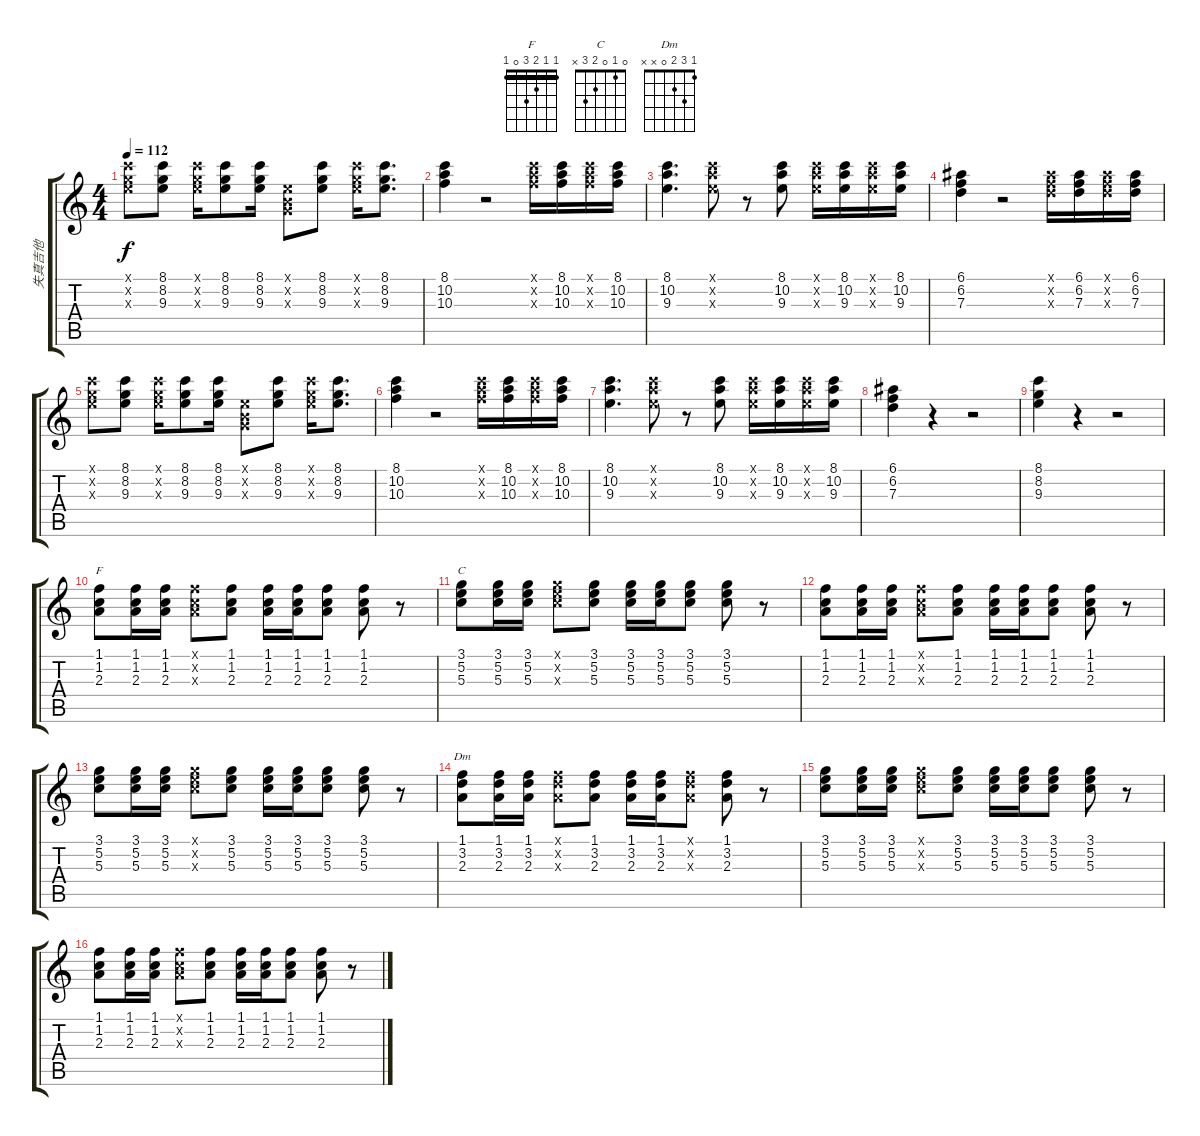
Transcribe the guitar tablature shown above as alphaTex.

\track ("失真吉他" "失真吉他") {instrument electricguitarclean}
\staff {score tabs}
\tuning (E4 B3 G3 D3 A2 E2) {hide}
\chord ("F" 1 1 2 3 0 1) {barre 1}
\chord ("C" 0 1 0 2 3 x)
\chord ("Dm" 1 3 2 0 x x)
\ts (4 4)
\tempo 112
\clef g2
\ks c
(8.1{x} 8.2{x} 9.3{x}).8{dy f} (8.1 8.2 9.3).8 (8.1{x} 8.2{x} 9.3{x}).16 (8.1 8.2 9.3).8 (8.1 8.2 9.3).16 (0.1{x} 0.2{x} 0.3{x}).8 (8.1 8.2 9.3).8 (8.1{x} 8.2{x} 9.3{x}).16 (8.1 8.2 9.3).8{d} |
(8.1 10.2 10.3).4 r.2 (8.1{x} 10.2{x} 10.3{x}).16 (8.1 10.2 10.3).16 (8.1{x} 10.2{x} 10.3{x}).16 (8.1 10.2 10.3).16 |
(8.1 10.2 9.3).4{d} (8.1{x} 10.2{x} 9.3{x}).8 r.8 (8.1 10.2 9.3).8 (8.1{x} 10.2{x} 9.3{x}).16 (8.1 10.2 9.3).16 (8.1{x} 10.2{x} 9.3{x}).16 (8.1 10.2 9.3).16 |
(6.1 6.2 7.3).4 r.2 (6.1{x} 6.2{x} 7.3{x}).16 (6.1 6.2 7.3).16 (6.1{x} 6.2{x} 7.3{x}).16 (6.1 6.2 7.3).16 |
(8.1{x} 8.2{x} 9.3{x}).8 (8.1 8.2 9.3).8 (8.1{x} 8.2{x} 9.3{x}).16 (8.1 8.2 9.3).8 (8.1 8.2 9.3).16 (0.1{x} 0.2{x} 0.3{x}).8 (8.1 8.2 9.3).8 (8.1{x} 8.2{x} 9.3{x}).16 (8.1 8.2 9.3).8{d} |
(8.1 10.2 10.3).4 r.2 (8.1{x} 10.2{x} 10.3{x}).16 (8.1 10.2 10.3).16 (8.1{x} 10.2{x} 10.3{x}).16 (8.1 10.2 10.3).16 |
(8.1 10.2 9.3).4{d} (8.1{x} 10.2{x} 9.3{x}).8 r.8 (8.1 10.2 9.3).8 (8.1{x} 10.2{x} 9.3{x}).16 (8.1 10.2 9.3).16 (8.1{x} 10.2{x} 9.3{x}).16 (8.1 10.2 9.3).16 |
(6.1 6.2 7.3).4 r.4 r.2 |
(8.1 8.2 9.3).4 r.4 r.2 |
(1.1 1.2 2.3).8{ch "F"} (1.1 1.2 2.3).16 (1.1 1.2 2.3).16 (1.1{x} 1.2{x} 2.3{x}).8 (1.1 1.2 2.3).8 (1.1 1.2 2.3).16 (1.1 1.2 2.3).16 (1.1 1.2 2.3).8 (1.1 1.2 2.3).8 r.8 |
(3.1 5.2 5.3).8{ch "C"} (3.1 5.2 5.3).16 (3.1 5.2 5.3).16 (3.1{x} 5.2{x} 5.3{x}).8 (3.1 5.2 5.3).8 (3.1 5.2 5.3).16 (3.1 5.2 5.3).16 (3.1 5.2 5.3).8 (3.1 5.2 5.3).8 r.8 |
(1.1 1.2 2.3).8 (1.1 1.2 2.3).16 (1.1 1.2 2.3).16 (1.1{x} 1.2{x} 2.3{x}).8 (1.1 1.2 2.3).8 (1.1 1.2 2.3).16 (1.1 1.2 2.3).16 (1.1 1.2 2.3).8 (1.1 1.2 2.3).8 r.8 |
(3.1 5.2 5.3).8 (3.1 5.2 5.3).16 (3.1 5.2 5.3).16 (3.1{x} 5.2{x} 5.3{x}).8 (3.1 5.2 5.3).8 (3.1 5.2 5.3).16 (3.1 5.2 5.3).16 (3.1 5.2 5.3).8 (3.1 5.2 5.3).8 r.8 |
(1.1 3.2 2.3).8{ch "Dm"} (1.1 3.2 2.3).16 (1.1 3.2 2.3).16 (1.1{x} 3.2{x} 2.3{x}).8 (1.1 3.2 2.3).8 (1.1 3.2 2.3).16 (1.1 3.2 2.3).16 (1.1{x} 3.2{x} 2.3{x}).8 (1.1 3.2 2.3).8 r.8 |
(3.1 5.2 5.3).8 (3.1 5.2 5.3).16 (3.1 5.2 5.3).16 (3.1{x} 5.2{x} 5.3{x}).8 (3.1 5.2 5.3).8 (3.1 5.2 5.3).16 (3.1 5.2 5.3).16 (3.1 5.2 5.3).8 (3.1 5.2 5.3).8 r.8 |
(1.1 1.2 2.3).8 (1.1 1.2 2.3).16 (1.1 1.2 2.3).16 (1.1{x} 1.2{x} 2.3{x}).8 (1.1 1.2 2.3).8 (1.1 1.2 2.3).16 (1.1 1.2 2.3).16 (1.1 1.2 2.3).8 (1.1 1.2 2.3).8 r.8
